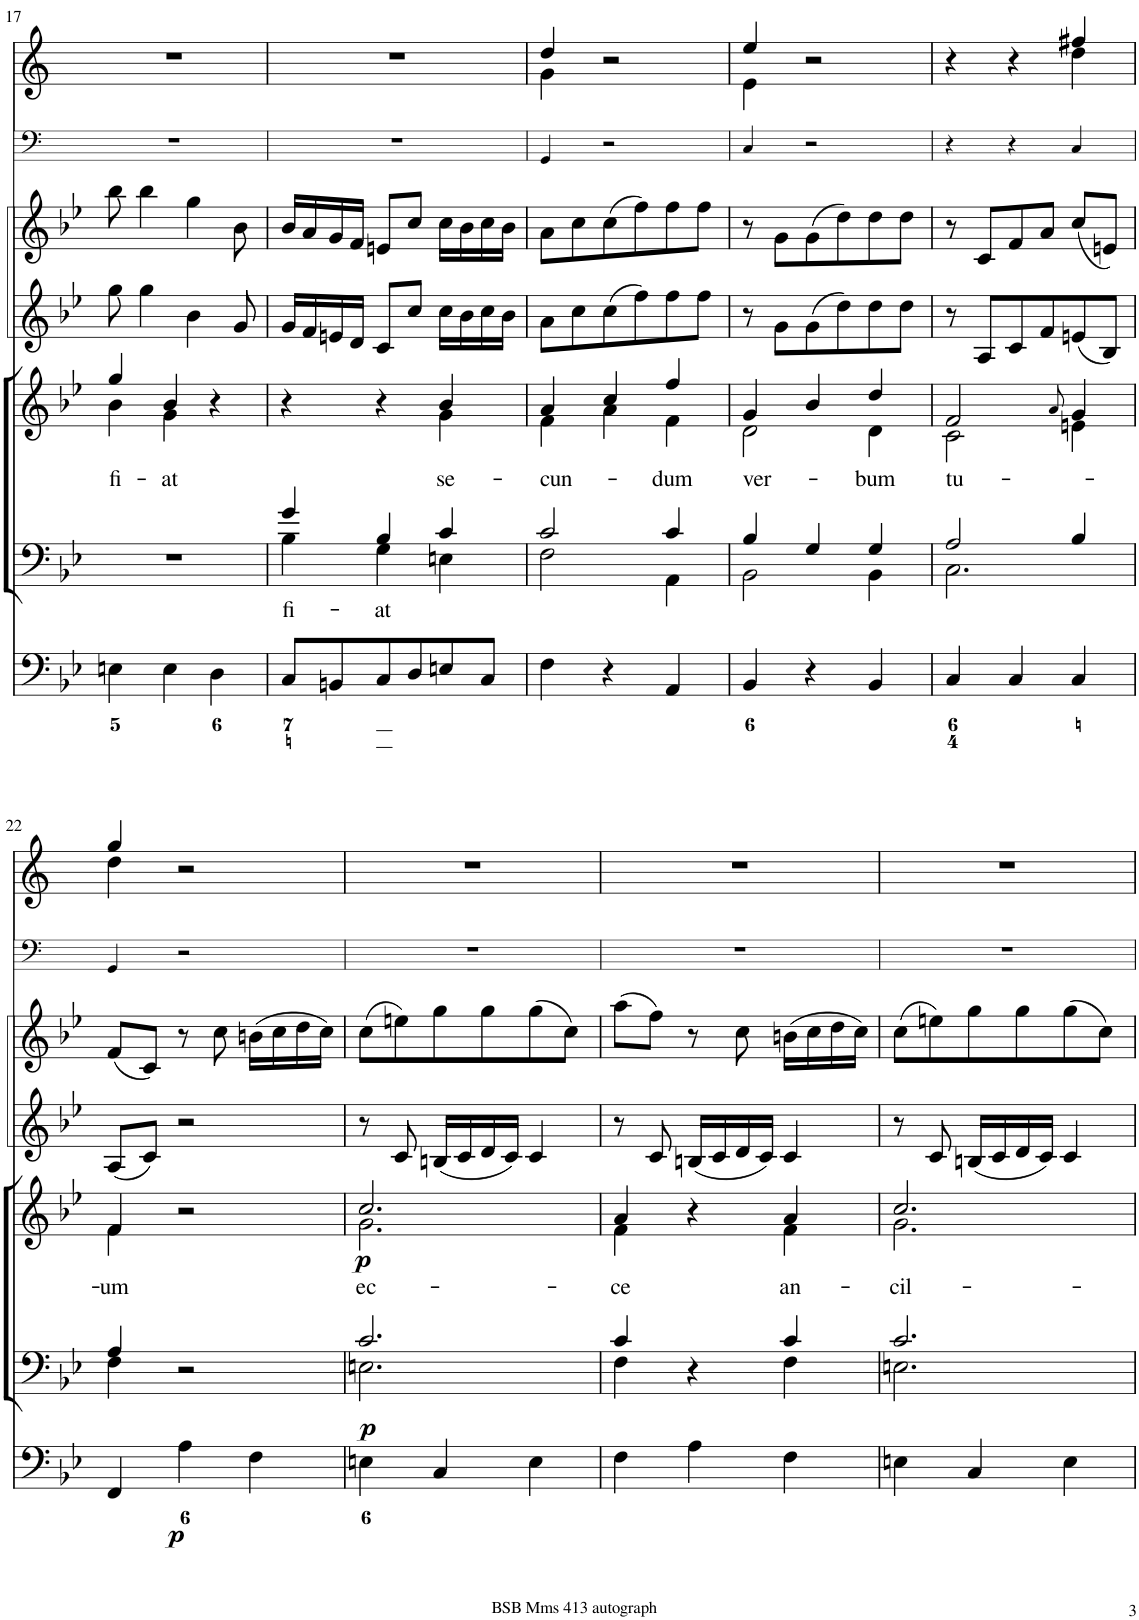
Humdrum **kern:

**kern	**dynam	**kern	**text	**dynam	**kern	**text	**dynam	**kern	**kern	**kern	**kern
*part7	*part7	*part6	*part6	*part6	*part5	*part5	*part5	*part4	*part3	*part2	*part1
*staff7	*staff7	*staff6	*staff6	*staff6	*staff5	*staff5	*staff5	*staff4	*staff3	*staff2	*staff1
*I"Organ	*	*I"Voice	*	*	*I"Voice	*	*	*I"Violin	*I"Violini	*I"Timpani in B[b]	*I"Clarini in B[b]
*	*	*	*	*	*	*	*	*I'Vln	*I'Vln	*I'Timp	*
!!LO:PB:g=z
*clefF4	*	*clefF4	*	*	*clefG2	*	*	*clefG2	*clefG2	*clefF4	*clefG2
*	*	*	*	*	*	*	*	*	*	*Trd1c2	*Trd1c2
*k[b-e-]	*	*k[b-e-]	*	*	*k[b-e-]	*	*	*k[b-e-]	*k[b-e-]	*k[]	*k[]
*M3/4	*	*M3/4	*	*	*M3/4	*	*	*M3/4	*M3/4	*M3/4	*M3/4
=17	=17	=17	=17	=17	=17	=17	=17	=17	=17	=17	=17
!	!	!	!	!	!	!LO:LY:b	!	!	!	!	!
*	*	*	*	*	*^	*	*	*	*	*	*
4En\	.	2.r	.	.	4gg/	4b-\	fi-	.	8gg\	8bb-\	2.r	2.r
.	.	.	.	.	.	.	.	.	4gg\	4bb-\	.	.
!	!	!	!	!	!	!	!LO:LY:b	!	!	!	!	!
4E\	.	.	.	.	4b-/	4g\	-at	.	.	.	.	.
.	.	.	.	.	.	.	.	.	4b-\	4gg\	.	.
4D\	.	.	.	.	4r	4ryy	.	.	.	.	.	.
.	.	.	.	.	.	.	.	.	8g/	8b-\	.	.
=18	=18	=18	=18	=18	=18	=18	=18	=18	=18	=18	=18	=18
!	!	!	!LO:LY:b	!	!	!	!	!	!	!	!	!
*	*	*^	*	*	*	*	*	*	*	*	*	*
8C/L	.	4g/	4B-\	fi-	.	4r	2ryy	.	.	16g/LL	16b-/LL	2.r	2.r
.	.	.	.	.	.	.	.	.	.	16f/	16a/	.	.
8BBn/	.	.	.	.	.	.	.	.	.	16en/	16g/	.	.
.	.	.	.	.	.	.	.	.	.	16d/JJ	16f/JJ	.	.
!	!	!	!	!LO:LY:b	!	!	!	!	!	!	!	!	!
8C/	.	4B-/	4G\	-at	.	4r	.	.	.	8c/L	8en/L	.	.
8D/	.	.	.	.	.	.	.	.	.	8cc/J	8cc/J	.	.
!	!	!	!	!	!	!	!	!LO:LY:b	!	!	!	!	!
8En/	.	4c/	4En\	.	.	4b-/	4g\	se-	.	16cc\LL	16cc\LL	.	.
.	.	.	.	.	.	.	.	.	.	16b-\	16b-\	.	.
8C/J	.	.	.	.	.	.	.	.	.	16cc\	16cc\	.	.
.	.	.	.	.	.	.	.	.	.	16b-\JJ	16b-\JJ	.	.
=19	=19	=19	=19	=19	=19	=19	=19	=19	=19	=19	=19	=19	=19
!	!	!	!	!	!	!	!	!LO:LY:b	!	!	!	!	!
*	*	*	*	*	*	*	*	*	*	*	*	*	*^
4F\	.	2c/	2F\	.	.	4a/	4f\	-cun-	.	8a\L	8a\L	4GG/	4dd/	4g\
.	.	.	.	.	.	.	.	.	.	8cc\	8cc\	.	.	.
4r	.	.	.	.	.	4cc/	4a\	.	.	(8cc\	(8cc\	2r	2r	2ryy
.	.	.	.	.	.	.	.	.	.	8ff\)	8ff\)	.	.	.
!	!	!	!	!	!	!	!	!LO:LY:b	!	!	!	!	!	!
4AA/	.	4c/	4AA\	.	.	4ff/	4f\	-dum	.	8ff\	8ff\	.	.	.
.	.	.	.	.	.	.	.	.	.	8ff\J	8ff\J	.	.	.
=20	=20	=20	=20	=20	=20	=20	=20	=20	=20	=20	=20	=20	=20	=20
!	!	!	!	!	!	!	!	!LO:LY:b	!	!	!	!	!	!
4BB-/	.	4B-/	2BB-\	.	.	4g/	2d\	ver-	.	8r	8r	4C/	4ee/	4e\
.	.	.	.	.	.	.	.	.	.	8g\L	8g\L	.	.	.
4r	.	4G/	.	.	.	4b-/	.	.	.	(8g\	(8g\	2r	2r	2ryy
.	.	.	.	.	.	.	.	.	.	8dd\)	8dd\)	.	.	.
!	!	!	!	!	!	!	!	!LO:LY:b	!	!	!	!	!	!
4BB-/	.	4G/	4BB-\	.	.	4dd/	4d\	-bum	.	8dd\	8dd\	.	.	.
.	.	.	.	.	.	.	.	.	.	8dd\J	8dd\J	.	.	.
=21	=21	=21	=21	=21	=21	=21	=21	=21	=21	=21	=21	=21	=21	=21
!	!	!	!	!	!	!	!	!LO:LY:b	!	!	!	!	!	!
4C/	.	2A/	2.C\	.	.	2f/	2c\	tu-	.	8r	8r	4r	4r	2ryy
.	.	.	.	.	.	.	.	.	.	8A/L	8c/L	.	.	.
4C/	.	.	.	.	.	.	.	.	.	8c/	8f/	4r	4r	.
.	.	.	.	.	.	.	.	.	.	8f/	8a/J	.	.	.
.	.	.	.	.	.	8qa/	.	.	.	.	.	.	.	.
4C/	.	4B-/	.	.	.	4g/	4en\	.	.	(8en/	(8cc/L	4C/	4ff#X/	4dd\
.	.	.	.	.	.	.	.	.	.	8B-/J)	8en/J)	.	.	.
!!LO:LB:g=z	!!
=22	=22	=22	=22	=22	=22	=22	=22	=22	=22	=22	=22	=22	=22	=22
!	!	!	!	!	!	!	!	!LO:LY:b	!	!	!	!	!	!
4FF/	.	4A/	4F\	.	.	4f/	4f\	-um	.	(8A/L	(8f/L	4GG/	4gg/	4dd\
.	.	.	.	.	.	.	.	.	.	8c/J)	8c/J)	.	.	.
!	!LO:DY:b	!	!	!	!	!	!	!	!	!	!	!	!	!
4A\	p	2r	2ryy	.	.	2r	2ryy	.	.	2r	8r	2r	2r	2ryy
.	.	.	.	.	.	.	.	.	.	.	8cc\	.	.	.
4F\	.	.	.	.	.	.	.	.	.	.	(16bn\LL	.	.	.
.	.	.	.	.	.	.	.	.	.	.	16cc\	.	.	.
.	.	.	.	.	.	.	.	.	.	.	16dd\	.	.	.
.	.	.	.	.	.	.	.	.	.	.	16cc\JJ)	.	.	.
*	*	*	*	*	*	*	*	*	*	*	*	*	*v	*v
=23	=23	=23	=23	=23	=23	=23	=23	=23	=23	=23	=23	=23	=23
!	!	!	!	!	!LO:DY:b	!	!	!LO:LY:b	!LO:DY:b	!	!	!	!
4En\	.	2.c/	2.En\	.	p	2.cc/	2.g\	ec-	p	8r	(8cc\L	2.r	2.r
.	.	.	.	.	.	.	.	.	.	8c/	8een\)	.	.
4C/	.	.	.	.	.	.	.	.	.	(16Bn/LL	8gg\	.	.
.	.	.	.	.	.	.	.	.	.	16c/	.	.	.
.	.	.	.	.	.	.	.	.	.	16d/	8gg\	.	.
.	.	.	.	.	.	.	.	.	.	16c/JJ)	.	.	.
4E\	.	.	.	.	.	.	.	.	.	4c/	(8gg\	.	.
.	.	.	.	.	.	.	.	.	.	.	8cc\J)	.	.
=24	=24	=24	=24	=24	=24	=24	=24	=24	=24	=24	=24	=24	=24
!	!	!	!	!	!	!	!	!LO:LY:b	!	!	!	!	!
4F\	.	4c/	4F\	.	.	4a/	4f\	-ce	.	8r	(8aa\L	2.r	2.r
.	.	.	.	.	.	.	.	.	.	8c/	8ff\J)	.	.
4A\	.	4r	4ryy	.	.	4r	4ryy	.	.	(16Bn/LL	8r	.	.
.	.	.	.	.	.	.	.	.	.	16c/	.	.	.
.	.	.	.	.	.	.	.	.	.	16d/	8cc\	.	.
.	.	.	.	.	.	.	.	.	.	16c/JJ)	.	.	.
!	!	!	!	!	!	!	!	!LO:LY:b	!	!	!	!	!
4F\	.	4c/	4F\	.	.	4a/	4f\	an-	.	4c/	(16bn\LL	.	.
.	.	.	.	.	.	.	.	.	.	.	16cc\	.	.
.	.	.	.	.	.	.	.	.	.	.	16dd\	.	.
.	.	.	.	.	.	.	.	.	.	.	16cc\JJ)	.	.
=25	=25	=25	=25	=25	=25	=25	=25	=25	=25	=25	=25	=25	=25
!	!	!	!	!	!	!	!	!LO:LY:b	!	!	!	!	!
4En\	.	2.c/	2.En\	.	.	2.cc/	2.g\	-cil-	.	8r	(8cc\L	2.r	2.r
.	.	.	.	.	.	.	.	.	.	8c/	8een\)	.	.
4C/	.	.	.	.	.	.	.	.	.	(16Bn/LL	8gg\	.	.
.	.	.	.	.	.	.	.	.	.	16c/	.	.	.
.	.	.	.	.	.	.	.	.	.	16d/	8gg\	.	.
.	.	.	.	.	.	.	.	.	.	16c/JJ)	.	.	.
4E\	.	.	.	.	.	.	.	.	.	4c/	(8gg\	.	.
.	.	.	.	.	.	.	.	.	.	.	8cc\J)	.	.
*	*	*v	*v	*	*	*	*	*	*	*	*	*	*
*	*	*	*	*	*v	*v	*	*	*	*	*	*
=	=	=	=	=	=	=	=	=	=	=	=
*-	*-	*-	*-	*-	*-	*-	*-	*-	*-	*-	*-
